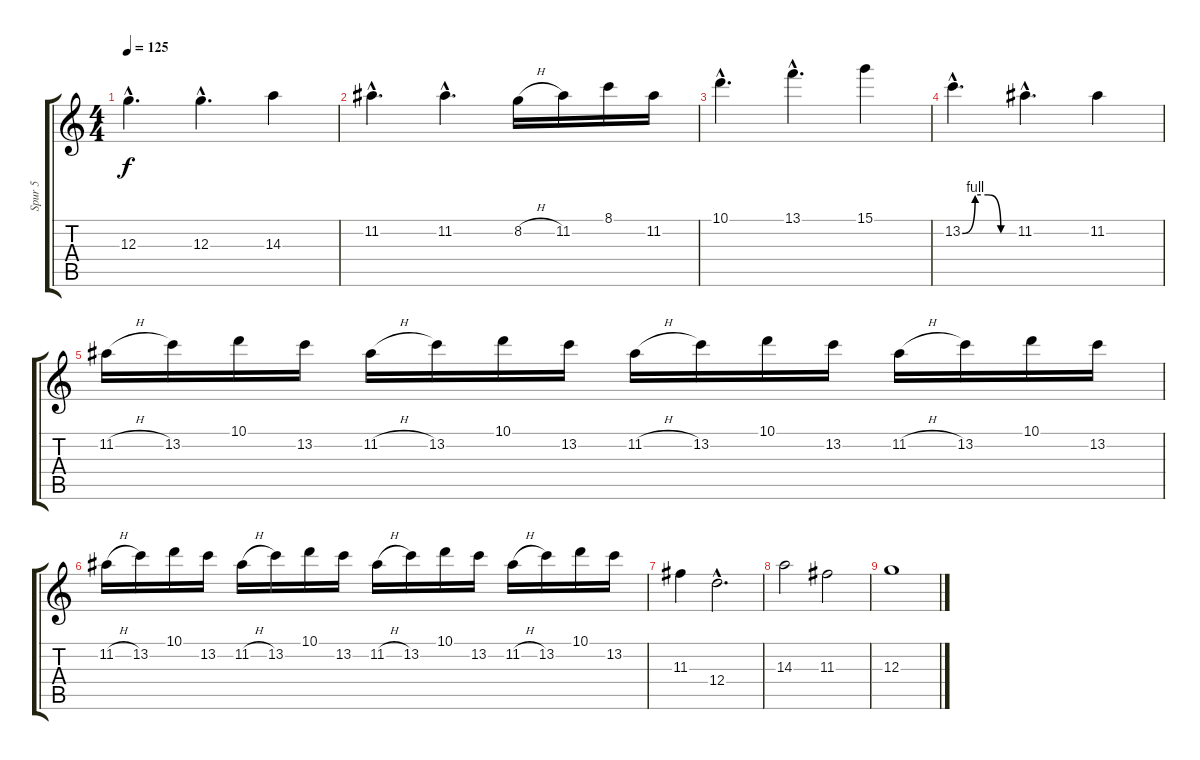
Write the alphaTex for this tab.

\track ("Spur 5" "Spur 5") {instrument distortionguitar}
\staff {score tabs}
\tuning (E4 B3 G3 D3 A2 D2) {hide}
\ts (4 4)
\tempo 125
\clef g2
\ks c
12.3{hac}.4{d dy f} 12.3{hac}.4{d} 14.3.4 |
11.2{hac}.4{d} 11.2{hac}.4{d} 8.2{h}.16 11.2.16 8.1.16 11.2.16 |
10.1{hac}.4{d} 13.1{hac}.4{d} 15.1.4 |
13.2{be (custom 0 0 15 4 30 4 45 0 60 0) hac}.4{d} 11.2{hac}.4{d} 11.2.4 |
11.2{h}.16 13.2.16 10.1.16 13.2.16 11.2{h}.16 13.2.16 10.1.16 13.2.16 11.2{h}.16 13.2.16 10.1.16 13.2.16 11.2{h}.16 13.2.16 10.1.16 13.2.16 |
11.2{h}.16 13.2.16 10.1.16 13.2.16 11.2{h}.16 13.2.16 10.1.16 13.2.16 11.2{h}.16 13.2.16 10.1.16 13.2.16 11.2{h}.16 13.2.16 10.1.16 13.2.16 |
11.3.4 12.4{hac}.2{d} |
14.3.2 11.3.2 |
12.3.1
